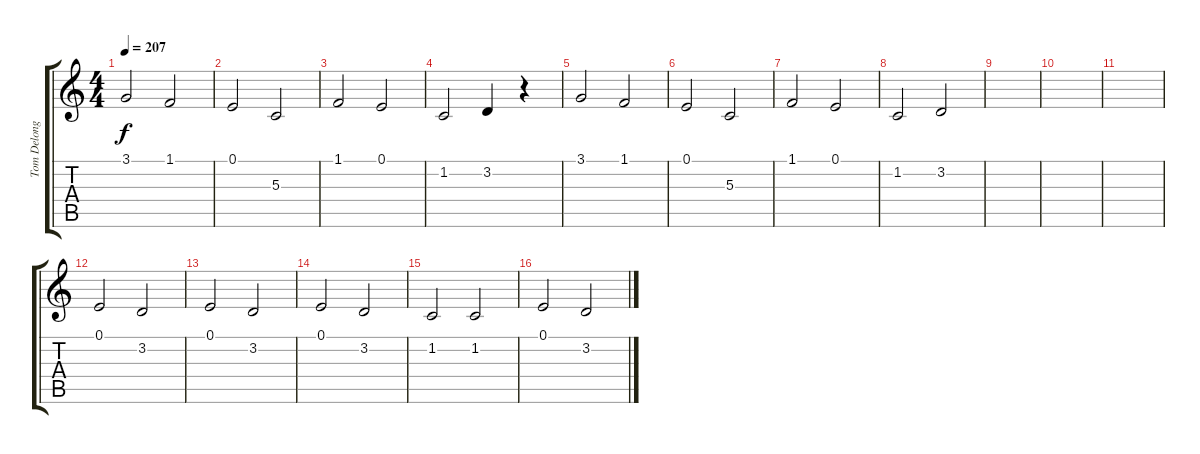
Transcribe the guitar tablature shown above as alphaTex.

\track ("Tom Delong (Vocals)" "Tom Delong") {instrument lead2sawtooth}
\staff {score tabs}
\tuning (E4 B3 G3 D3 A2 E2) {hide}
\ts (4 4)
\tempo 207
\clef g2
\ks c
3.1.2{dy f} 1.1.2 |
0.1.2 5.3.2 |
1.1.2 0.1.2 |
1.2.2 3.2.4 r.4 |
3.1.2 1.1.2 |
0.1.2 5.3.2 |
1.1.2 0.1.2 |
1.2.2 3.2.2 |
|
|
|
0.1.2 3.2.2 |
0.1.2 3.2.2 |
0.1.2 3.2.2 |
1.2.2 1.2.2 |
0.1.2 3.2.2
